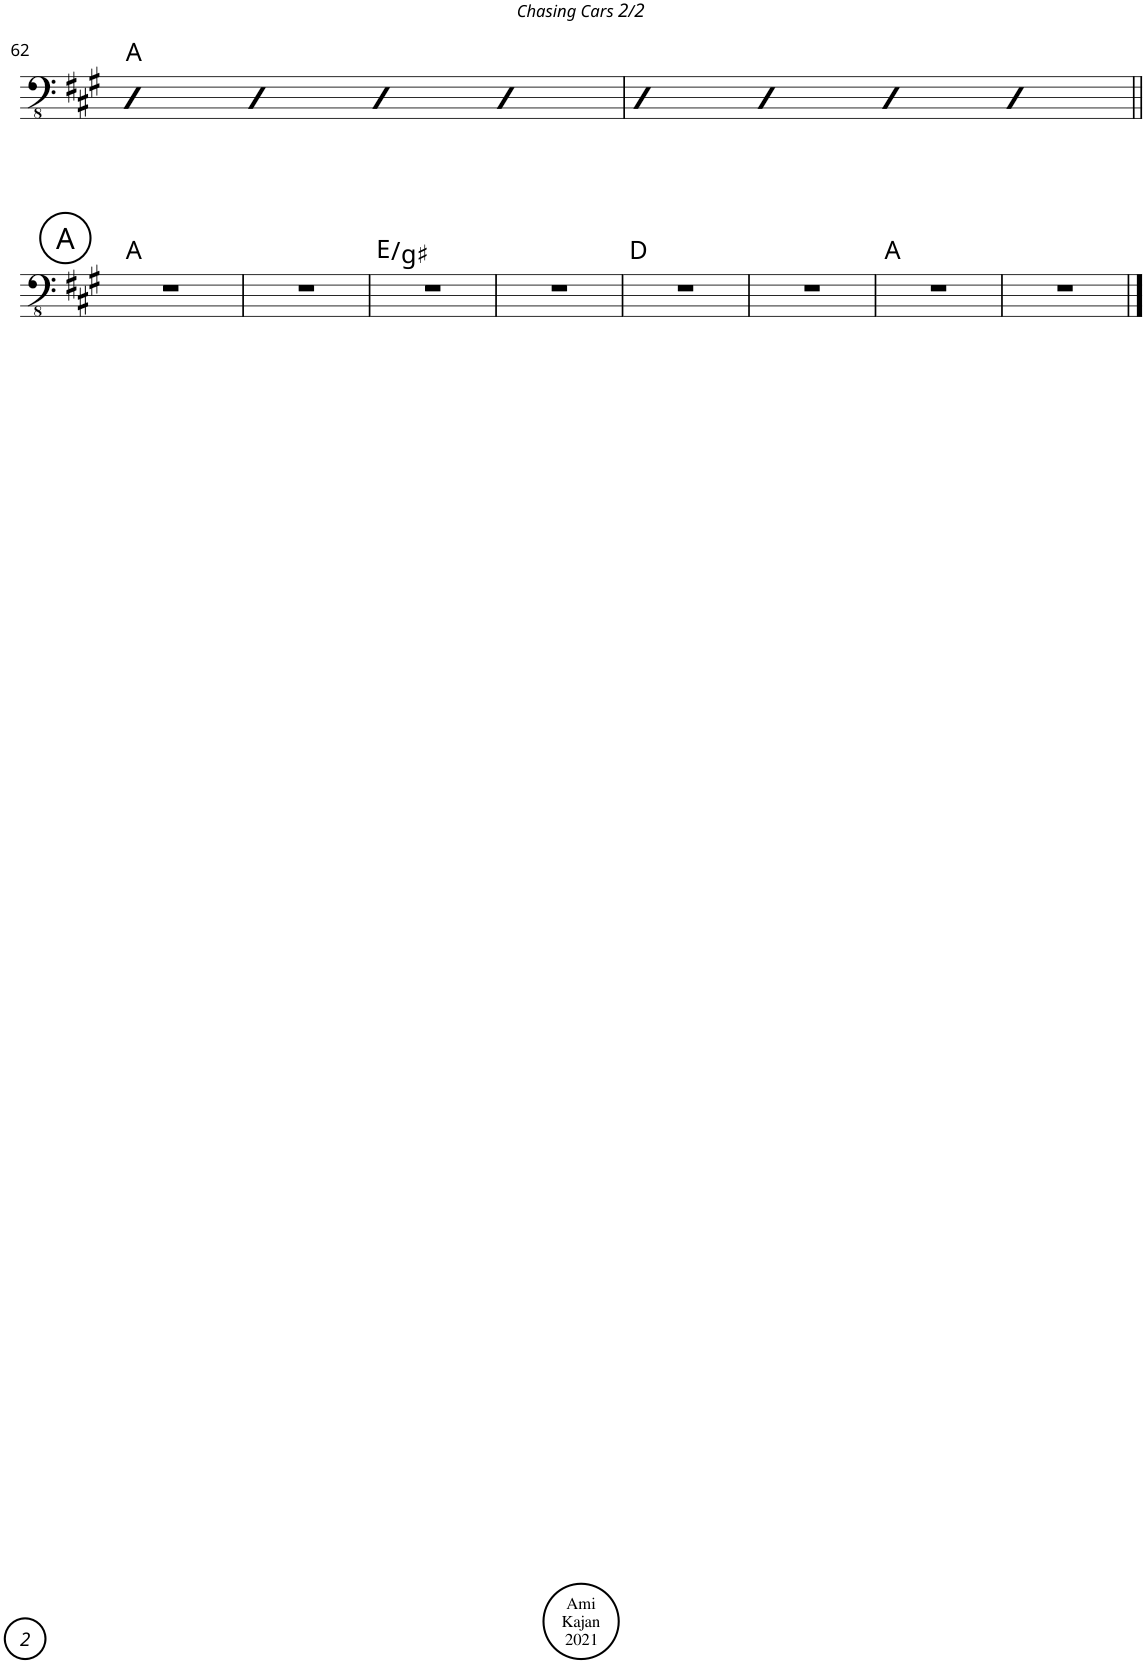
**kern	**harte
*part1	*part1
*staff1	*
*I"Acoustic Bass	*
*I'Bass	*
!!LO:PB:g=z
*clefFv4	*
*k[f#c#g#]	*
*M4/4	*
*met(c)	*
=62	=62
4DD	A:maj
4DD	.
4DD	.
4DD	.
=63	=63
4DD	.
4DD	.
4DD	.
4DD	.
!!LO:LB:g=z
!!LO:REH:place=s1:a:cj:enc=circle:fs=14:t=A
=64||	=64||
1r	A:maj
=65	=65
1r	.
=66	=66
1r	E:maj/3
=67	=67
1r	.
=68	=68
1r	D:maj
=69	=69
1r	.
=70	=70
1r	A:maj
=71	=71
1r	.
==	==
*-	*-
